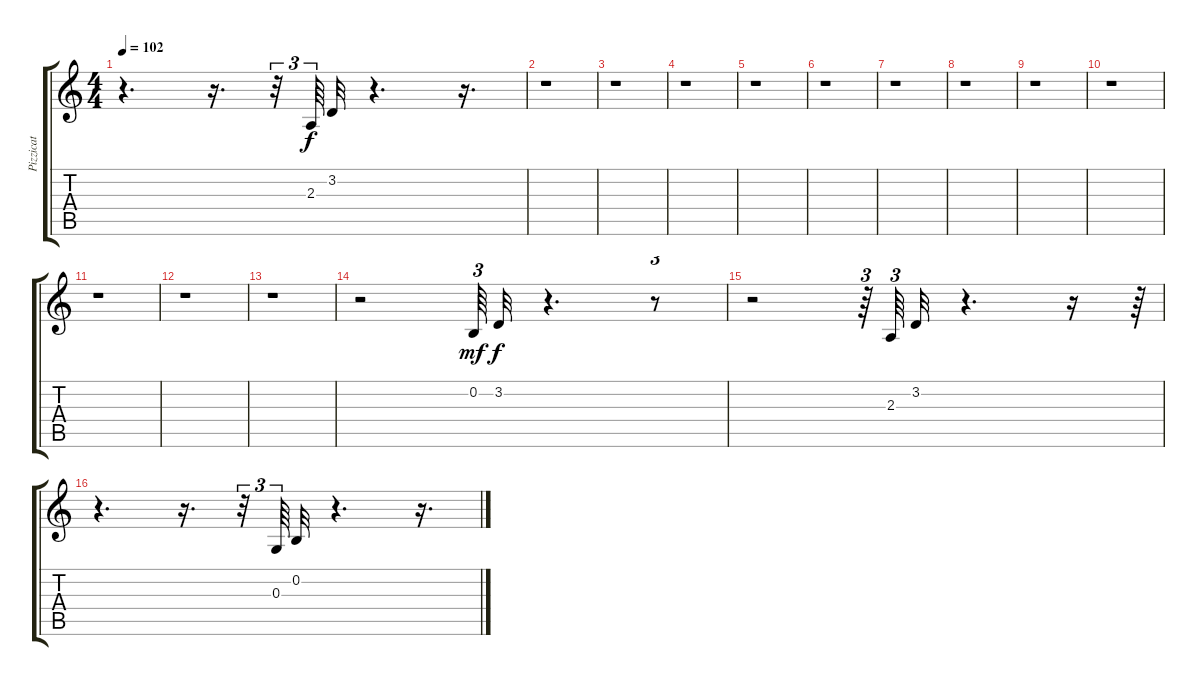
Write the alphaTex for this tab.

\track ("Pizzicat" "Pizzicat") {instrument pizzicatostrings}
\staff {score tabs}
\tuning (E4 B3 G3 D3 A2 E2) {hide}
\ts (4 4)
\tempo 102
\clef g2
\ks c
r.4{d dy ff} r.16{d} r.32{tu (3 2)} 2.3.64{tu (3 2) dy f} 3.2.32 r.4{d} r.16{d} |
r.1 |
r.1 |
r.1 |
r.1 |
r.1 |
r.1 |
r.1 |
r.1 |
r.1 |
r.1 |
r.1 |
r.1 |
r.2 0.2.64{tu (3 2) dy mf} 3.2.32{dy f} r.4{d} r.8{tu (3 2)} |
r.2 r.64{tu (3 2)} 2.3.64{tu (3 2)} 3.2.32 r.4{d} r.16 r.64{tu (3 2)} |
r.4{d} r.16{d} r.32{tu (3 2)} 0.3.64{tu (3 2)} 0.2.32 r.4{d} r.16{d}
